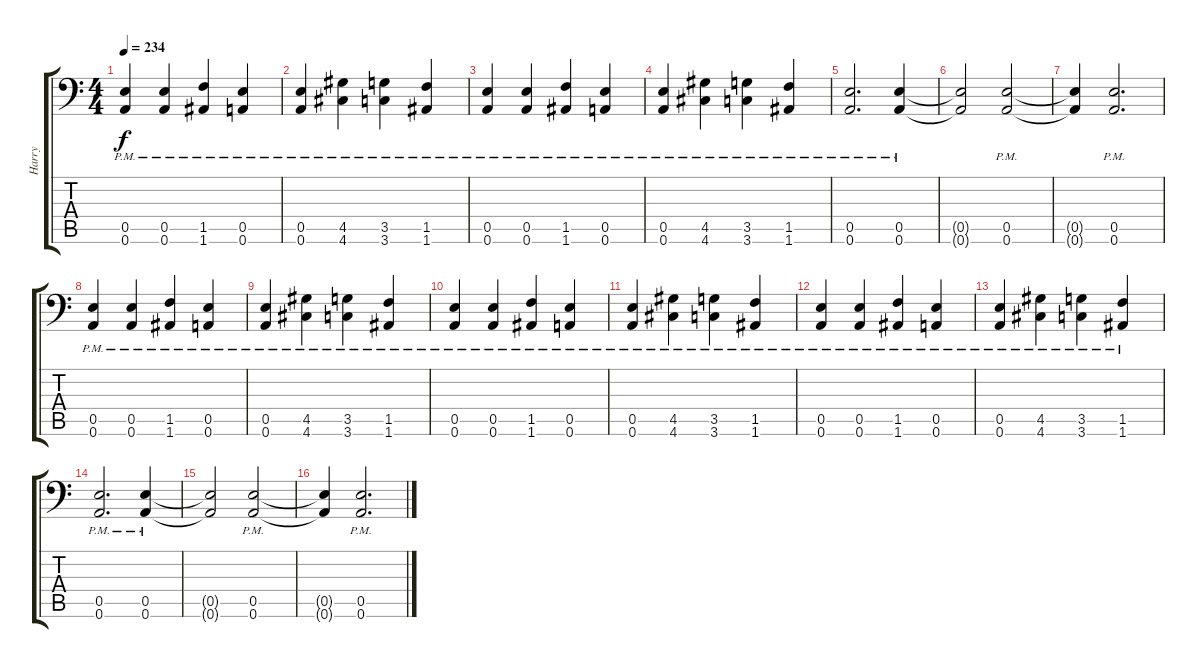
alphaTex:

\track ("Harry" "Harry") {instrument distortionguitar}
\staff {score tabs}
\tuning (B3 Gb3 D3 A2 E2 A1) {hide}
\ts (4 4)
\tempo 234
\clef f4
\ks c
(0.5{pm} 0.6{pm}).4{dy f} (0.5{pm} 0.6{pm}).4 (1.5{pm} 1.6{pm}).4 (0.5{pm} 0.6{pm}).4 |
(0.5{pm} 0.6{pm}).4 (4.5{pm} 4.6{pm}).4 (3.5{pm} 3.6{pm}).4 (1.5{pm} 1.6{pm}).4 |
(0.5{pm} 0.6{pm}).4 (0.5{pm} 0.6{pm}).4 (1.5{pm} 1.6{pm}).4 (0.5{pm} 0.6{pm}).4 |
(0.5{pm} 0.6{pm}).4 (4.5{pm} 4.6{pm}).4 (3.5{pm} 3.6{pm}).4 (1.5{pm} 1.6{pm}).4 |
(0.5{pm} 0.6{pm}).2{d} (0.5{pm} 0.6{pm}).4 |
(0.5{t} 0.6{t}).2 (0.5{pm} 0.6{pm}).2 |
(0.5{t} 0.6{t}).4 (0.5{pm} 0.6{pm}).2{d} |
(0.5{pm} 0.6{pm}).4 (0.5{pm} 0.6{pm}).4 (1.5{pm} 1.6{pm}).4 (0.5{pm} 0.6{pm}).4 |
(0.5{pm} 0.6{pm}).4 (4.5{pm} 4.6{pm}).4 (3.5{pm} 3.6{pm}).4 (1.5{pm} 1.6{pm}).4 |
(0.5{pm} 0.6{pm}).4 (0.5{pm} 0.6{pm}).4 (1.5{pm} 1.6{pm}).4 (0.5{pm} 0.6{pm}).4 |
(0.5{pm} 0.6{pm}).4 (4.5{pm} 4.6{pm}).4 (3.5{pm} 3.6{pm}).4 (1.5{pm} 1.6{pm}).4 |
(0.5{pm} 0.6{pm}).4 (0.5{pm} 0.6{pm}).4 (1.5{pm} 1.6{pm}).4 (0.5{pm} 0.6{pm}).4 |
(0.5{pm} 0.6{pm}).4 (4.5{pm} 4.6{pm}).4 (3.5{pm} 3.6{pm}).4 (1.5{pm} 1.6{pm}).4 |
(0.5{pm} 0.6{pm}).2{d} (0.5{pm} 0.6{pm}).4 |
(0.5{t} 0.6{t}).2 (0.5{pm} 0.6{pm}).2 |
(0.5{t} 0.6{t}).4 (0.5{pm} 0.6{pm}).2{d}
